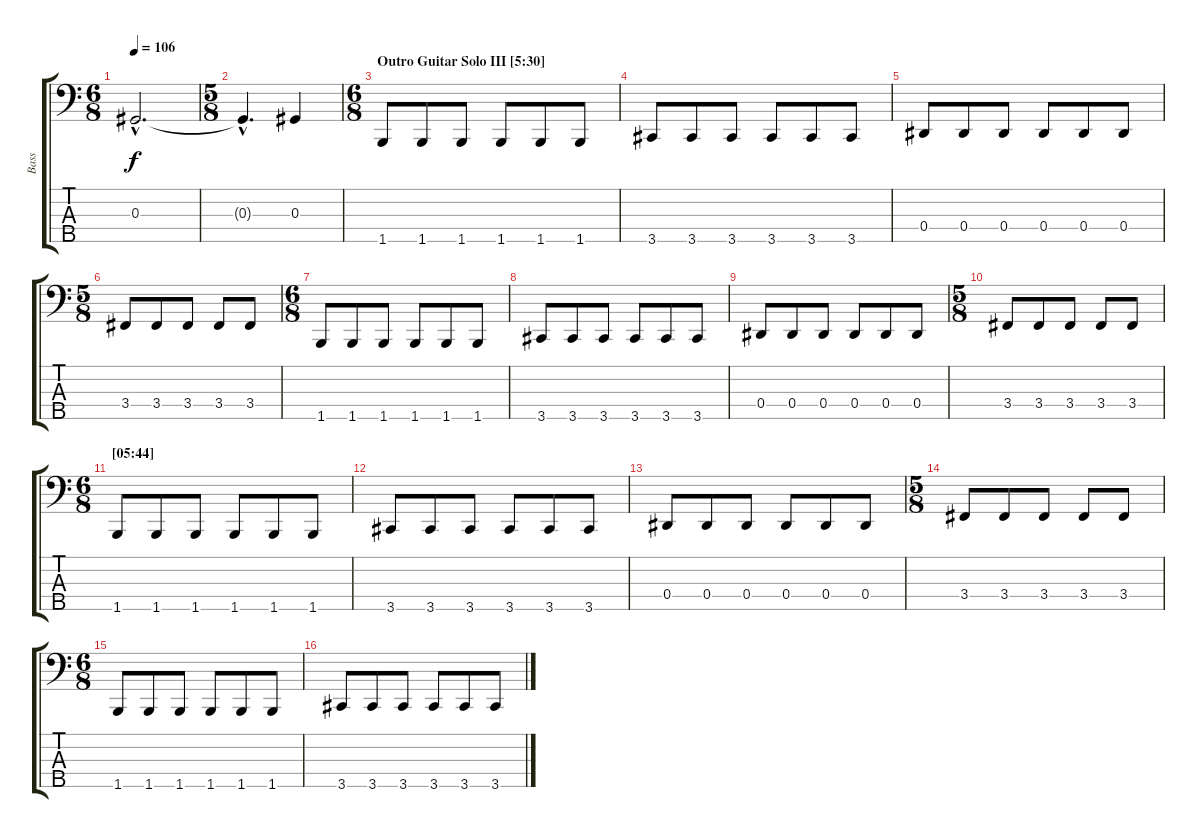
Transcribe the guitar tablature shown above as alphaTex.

\track ("Bass" "Bass") {instrument electricbassfinger}
\staff {score tabs}
\tuning (Gb2 Db2 Ab1 Eb1 Bb0) {hide}
\ts (6 8)
\tempo 106
\clef f4
\ks c
0.3{hac}.2{d dy f} |
\ts (5 8)
0.3{hac t}.4{d} 0.3.4 |
\ts (6 8)
\section ("" "Outro Guitar Solo III [5:30]")
1.5.8 1.5.8 1.5.8 1.5.8 1.5.8 1.5.8 |
3.5.8 3.5.8 3.5.8 3.5.8 3.5.8 3.5.8 |
0.4.8 0.4.8 0.4.8 0.4.8 0.4.8 0.4.8 |
\ts (5 8)
3.4.8 3.4.8 3.4.8 3.4.8 3.4.8 |
\ts (6 8)
1.5.8 1.5.8 1.5.8 1.5.8 1.5.8 1.5.8 |
3.5.8 3.5.8 3.5.8 3.5.8 3.5.8 3.5.8 |
0.4.8 0.4.8 0.4.8 0.4.8 0.4.8 0.4.8 |
\ts (5 8)
3.4.8 3.4.8 3.4.8 3.4.8 3.4.8 |
\ts (6 8)
\section ("" "[05:44]")
1.5.8 1.5.8 1.5.8 1.5.8 1.5.8 1.5.8 |
3.5.8 3.5.8 3.5.8 3.5.8 3.5.8 3.5.8 |
0.4.8 0.4.8 0.4.8 0.4.8 0.4.8 0.4.8 |
\ts (5 8)
3.4.8 3.4.8 3.4.8 3.4.8 3.4.8 |
\ts (6 8)
1.5.8 1.5.8 1.5.8 1.5.8 1.5.8 1.5.8 |
3.5.8 3.5.8 3.5.8 3.5.8 3.5.8 3.5.8
